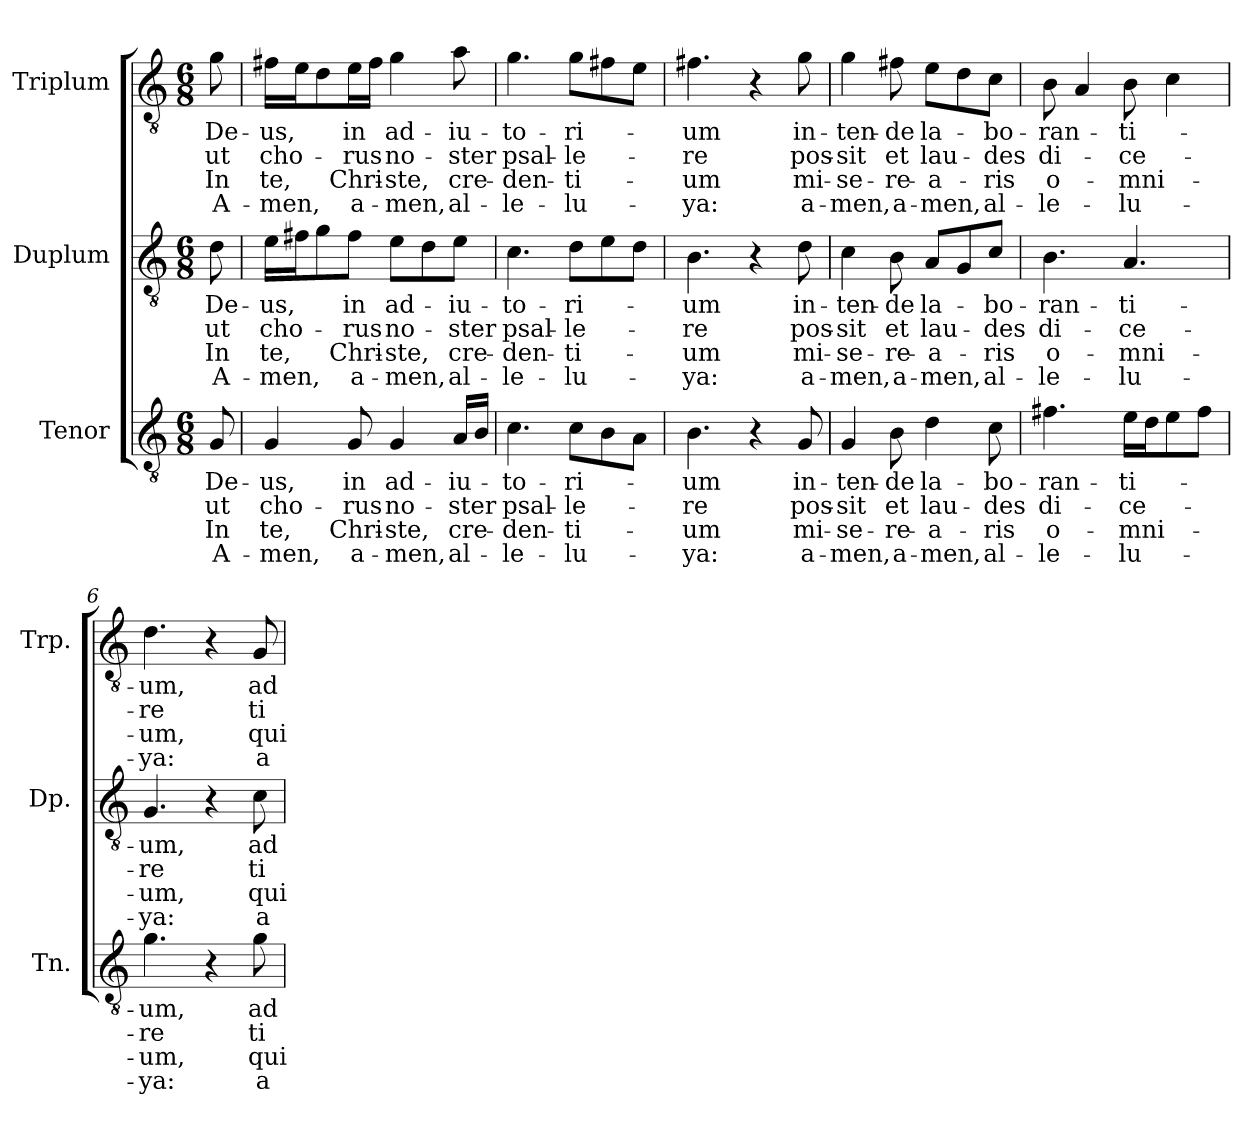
**kern	**text	**text	**text	**text	**kern	**text	**text	**text	**text	**kern	**text	**text	**text	**text
*part3	*part3	*part3	*part3	*part3	*part2	*part2	*part2	*part2	*part2	*part1	*part1	*part1	*part1	*part1
*staff3	*staff3	*staff3	*staff3	*staff3	*staff2	*staff2	*staff2	*staff2	*staff2	*staff1	*staff1	*staff1	*staff1	*staff1
*I"Tenor	*	*	*	*	*I"Duplum	*	*	*	*	*I"Triplum	*	*	*	*
*I'Tn.	*	*	*	*	*I'Dp.	*	*	*	*	*I'Trp.	*	*	*	*
*clefGv2	*	*	*	*	*clefGv2	*	*	*	*	*clefGv2	*	*	*	*
*k[]	*	*	*	*	*k[]	*	*	*	*	*k[]	*	*	*	*
*M6/8	*	*	*	*	*M6/8	*	*	*	*	*M6/8	*	*	*	*
=	=	=	=	=	=	=	=	=	=	=	=	=	=	=
!	!LO:LY:b	!LO:LY:b	!LO:LY:b	!LO:LY:b	!	!LO:LY:b	!LO:LY:b	!LO:LY:b	!LO:LY:b	!	!LO:LY:b	!LO:LY:b	!LO:LY:b	!LO:LY:b
8G/	De-	ut	In	A-	8d\	De-	ut	In	A-	8g\	De-	ut	In	A-
=1	=1	=1	=1	=1	=1	=1	=1	=1	=1	=1	=1	=1	=1	=1
!	!LO:LY:b	!LO:LY:b	!LO:LY:b	!LO:LY:b	!	!LO:LY:b	!LO:LY:b	!LO:LY:b	!LO:LY:b	!	!LO:LY:b	!LO:LY:b	!LO:LY:b	!LO:LY:b
4G/	-us,	cho-	te,	-men,	16e\LL	-us,	cho-	te,	-men,	16f#X\LL	-us,	cho-	te,	-men,
.	.	.	.	.	16f#X\J	.	.	.	.	16e\J	.	.	.	.
.	.	.	.	.	8g\	.	.	.	.	8d\	.	.	.	.
!	!LO:LY:b	!LO:LY:b	!LO:LY:b	!LO:LY:b	!	!LO:LY:b	!LO:LY:b	!LO:LY:b	!LO:LY:b	!	!LO:LY:b	!LO:LY:b	!LO:LY:b	!LO:LY:b
8G/	in	-rus	Chri-	a-	8f#\J	in	-rus	Chri-	a-	16e\L	in	-rus	Chri-	a-
.	.	.	.	.	.	.	.	.	.	16f#\JJ	.	.	.	.
!	!LO:LY:b	!LO:LY:b	!LO:LY:b	!LO:LY:b	!	!LO:LY:b	!LO:LY:b	!LO:LY:b	!LO:LY:b	!	!LO:LY:b	!LO:LY:b	!LO:LY:b	!LO:LY:b
4G/	ad-	no-	-ste,	-men,	8e\L	ad-	no-	-ste,	-men,	4g\	ad-	no-	-ste,	-men,
.	.	.	.	.	8d\	.	.	.	.	.	.	.	.	.
!	!LO:LY:b	!LO:LY:b	!LO:LY:b	!LO:LY:b	!	!LO:LY:b	!LO:LY:b	!LO:LY:b	!LO:LY:b	!	!LO:LY:b	!LO:LY:b	!LO:LY:b	!LO:LY:b
16A/LL	-iu-	-ster	cre-	al-	8e\J	-iu-	-ster	cre-	al-	8a\	-iu-	-ster	cre-	al-
16B/JJ	.	.	.	.	.	.	.	.	.	.	.	.	.	.
=2	=2	=2	=2	=2	=2	=2	=2	=2	=2	=2	=2	=2	=2	=2
!	!LO:LY:b	!LO:LY:b	!LO:LY:b	!LO:LY:b	!	!LO:LY:b	!LO:LY:b	!LO:LY:b	!LO:LY:b	!	!LO:LY:b	!LO:LY:b	!LO:LY:b	!LO:LY:b
4.c\	-to-	psal-	-den-	-le-	4.c\	-to-	psal-	-den-	-le-	4.g\	-to-	psal-	-den-	-le-
!	!LO:LY:b	!LO:LY:b	!LO:LY:b	!LO:LY:b	!	!LO:LY:b	!LO:LY:b	!LO:LY:b	!LO:LY:b	!	!LO:LY:b	!LO:LY:b	!LO:LY:b	!LO:LY:b
8c\L	-ri-	-le-	-ti-	-lu-	8d\L	-ri-	-le-	-ti-	-lu-	8g\L	-ri-	-le-	-ti-	-lu-
8B\	.	.	.	.	8e\	.	.	.	.	8f#X\	.	.	.	.
8A\J	.	.	.	.	8d\J	.	.	.	.	8e\J	.	.	.	.
=3	=3	=3	=3	=3	=3	=3	=3	=3	=3	=3	=3	=3	=3	=3
!	!LO:LY:b	!LO:LY:b	!LO:LY:b	!LO:LY:b	!	!LO:LY:b	!LO:LY:b	!LO:LY:b	!LO:LY:b	!	!LO:LY:b	!LO:LY:b	!LO:LY:b	!LO:LY:b
4.B\	-um	-re	-um	-ya:	4.B\	-um	-re	-um	-ya:	4.f#X\	-um	-re	-um	-ya:
4r	.	.	.	.	4r	.	.	.	.	4r	.	.	.	.
!	!LO:LY:b	!LO:LY:b	!LO:LY:b	!LO:LY:b	!	!LO:LY:b	!LO:LY:b	!LO:LY:b	!LO:LY:b	!	!LO:LY:b	!LO:LY:b	!LO:LY:b	!LO:LY:b
8G/	in-	pos-	mi-	a-	8d\	in-	pos-	mi-	a-	8g\	in-	pos-	mi-	a-
=4	=4	=4	=4	=4	=4	=4	=4	=4	=4	=4	=4	=4	=4	=4
!	!LO:LY:b	!LO:LY:b	!LO:LY:b	!LO:LY:b	!	!LO:LY:b	!LO:LY:b	!LO:LY:b	!LO:LY:b	!	!LO:LY:b	!LO:LY:b	!LO:LY:b	!LO:LY:b
4G/	-ten-	-sit	-se-	-men,	4c\	-ten-	-sit	-se-	-men,	4g\	-ten-	-sit	-se-	-men,
!	!LO:LY:b	!LO:LY:b	!LO:LY:b	!LO:LY:b	!	!LO:LY:b	!LO:LY:b	!LO:LY:b	!LO:LY:b	!	!LO:LY:b	!LO:LY:b	!LO:LY:b	!LO:LY:b
8B\	-de	et	-re-	a-	8B\	-de	et	-re-	a-	8f#X\	-de	et	-re-	a-
!	!LO:LY:b	!LO:LY:b	!LO:LY:b	!LO:LY:b	!	!LO:LY:b	!LO:LY:b	!LO:LY:b	!LO:LY:b	!	!LO:LY:b	!LO:LY:b	!LO:LY:b	!LO:LY:b
4d\	la-	lau-	-a-	-men,	8A/L	la-	lau-	-a-	-men,	8e\L	la-	lau-	-a-	-men,
.	.	.	.	.	8G/	.	.	.	.	8d\	.	.	.	.
!	!LO:LY:b	!LO:LY:b	!LO:LY:b	!LO:LY:b	!	!LO:LY:b	!LO:LY:b	!LO:LY:b	!LO:LY:b	!	!LO:LY:b	!LO:LY:b	!LO:LY:b	!LO:LY:b
8c\	-bo-	-des	-ris	al-	8c/J	-bo-	-des	-ris	al-	8c\J	-bo-	-des	-ris	al-
=5	=5	=5	=5	=5	=5	=5	=5	=5	=5	=5	=5	=5	=5	=5
!	!LO:LY:b	!LO:LY:b	!LO:LY:b	!LO:LY:b	!	!LO:LY:b	!LO:LY:b	!LO:LY:b	!LO:LY:b	!	!LO:LY:b	!LO:LY:b	!LO:LY:b	!LO:LY:b
4.f#i\	-ran-	di-	o-	-le-	4.B\	-ran-	di-	o-	-le-	8B\	-ran-	di-	o-	-le-
.	.	.	.	.	.	.	.	.	.	4A/	.	.	.	.
!	!LO:LY:b	!LO:LY:b	!LO:LY:b	!LO:LY:b	!	!LO:LY:b	!LO:LY:b	!LO:LY:b	!LO:LY:b	!	!LO:LY:b	!LO:LY:b	!LO:LY:b	!LO:LY:b
16e\LL	-ti-	-ce-	-mni-	-lu-	4.A/	-ti-	-ce-	-mni-	-lu-	8B\	-ti-	-ce-	-mni-	-lu-
16d\J	.	.	.	.	.	.	.	.	.	.	.	.	.	.
8e\	.	.	.	.	.	.	.	.	.	4c\	.	.	.	.
8f#i\J	.	.	.	.	.	.	.	.	.	.	.	.	.	.
!!LO:LB:g=z
=6	=6	=6	=6	=6	=6	=6	=6	=6	=6	=6	=6	=6	=6	=6
!	!LO:LY:b	!LO:LY:b	!LO:LY:b	!LO:LY:b	!	!LO:LY:b	!LO:LY:b	!LO:LY:b	!LO:LY:b	!	!LO:LY:b	!LO:LY:b	!LO:LY:b	!LO:LY:b
4.g\	-um,	-re	-um,	-ya:	4.G/	-um,	-re	-um,	-ya:	4.d\	-um,	-re	-um,	-ya:
4r	.	.	.	.	4r	.	.	.	.	4r	.	.	.	.
!	!LO:LY:b	!LO:LY:b	!LO:LY:b	!LO:LY:b	!	!LO:LY:b	!LO:LY:b	!LO:LY:b	!LO:LY:b	!	!LO:LY:b	!LO:LY:b	!LO:LY:b	!LO:LY:b
8g\	ad	ti-	qui	a-	8c\	ad	ti-	qui	a-	8G/	ad	ti-	qui	a-
=	=	=	=	=	=	=	=	=	=	=	=	=	=	=
*-	*-	*-	*-	*-	*-	*-	*-	*-	*-	*-	*-	*-	*-	*-
